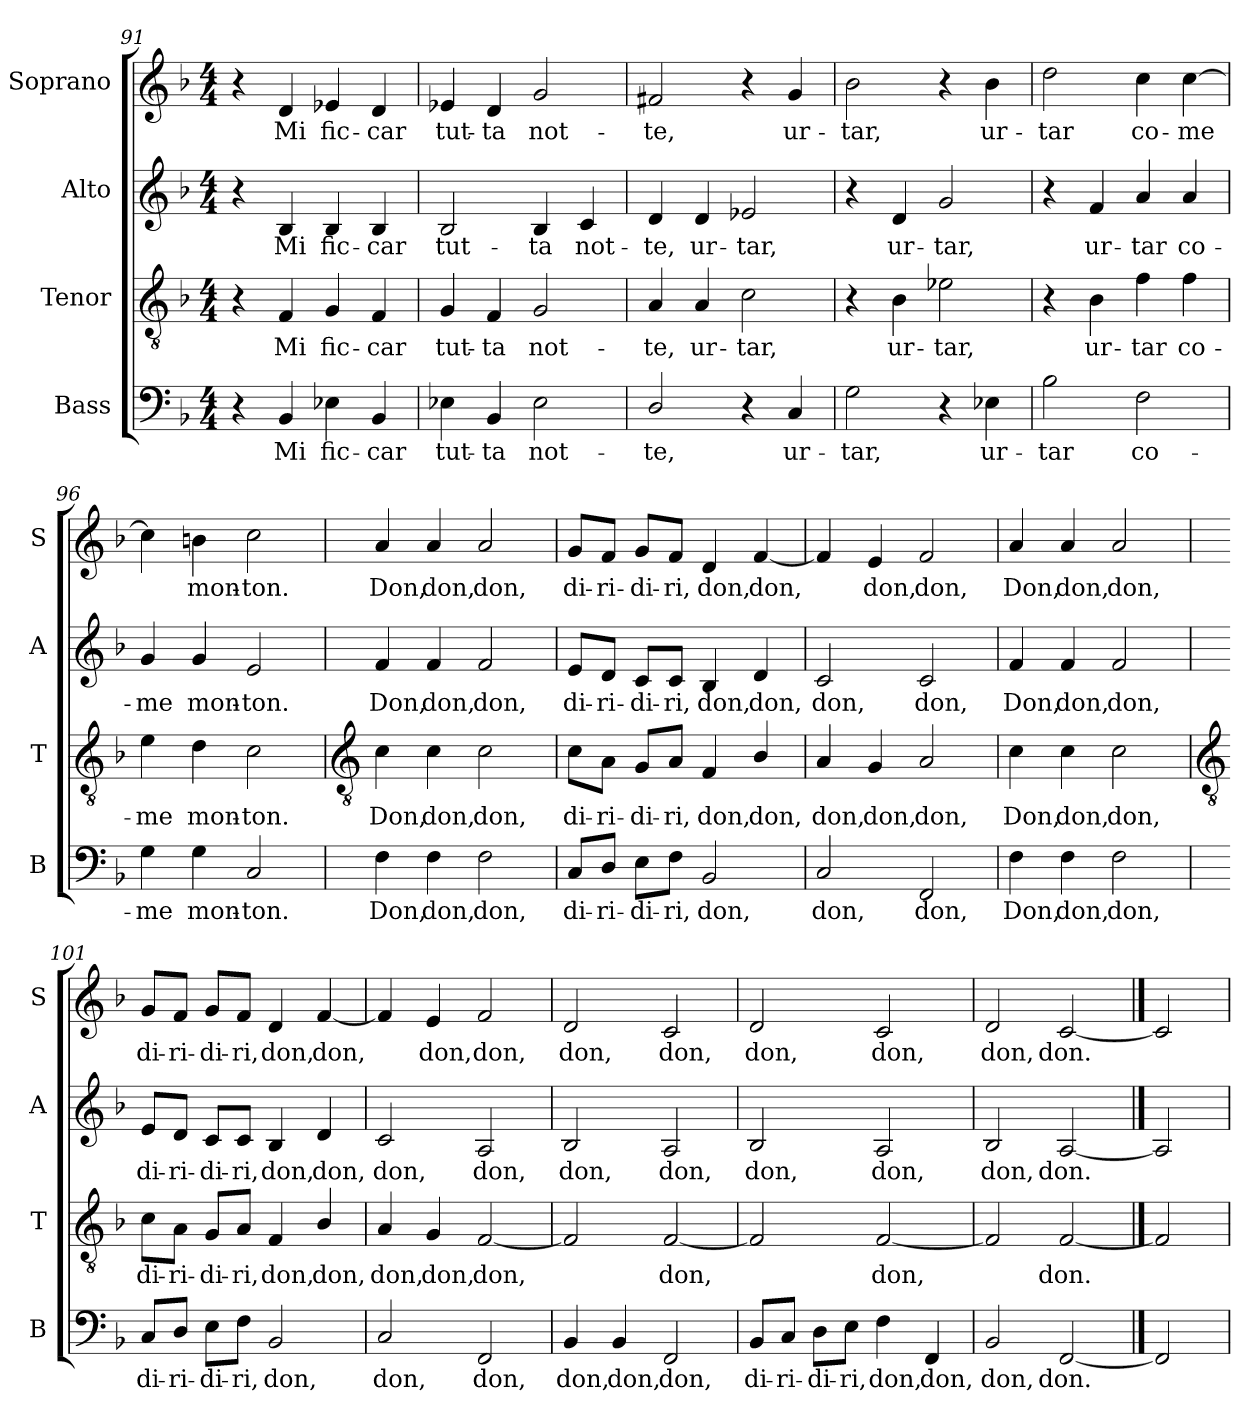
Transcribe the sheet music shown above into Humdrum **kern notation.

**kern	**text	**kern	**text	**kern	**text	**kern	**text
*part4	*part4	*part3	*part3	*part2	*part2	*part1	*part1
*staff4	*staff4	*staff3	*staff3	*staff2	*staff2	*staff1	*staff1
*I"Bass	*	*I"Tenor	*	*I"Alto	*	*I"Soprano	*
*I'B	*	*I'T	*	*I'A	*	*I'S	*
!!LO:LB:g=z
*clefF4	*	*clefGv2	*	*clefG2	*	*clefG2	*
*k[b-]	*	*k[b-]	*	*k[b-]	*	*k[b-]	*
*F:	*	*F:	*	*F:	*	*F:	*
*M4/4	*	*M4/4	*	*M4/4	*	*M4/4	*
=91	=91	=91	=91	=91	=91	=91	=91
4r	.	4r	.	4r	.	4r	.
!	!LO:LY:b	!	!LO:LY:b	!	!LO:LY:b	!	!LO:LY:b
4BB-	Mi	4F	Mi	4B-	Mi	4d	Mi
!	!LO:LY:b	!	!LO:LY:b	!	!LO:LY:b	!	!LO:LY:b
4E-X	fic-	4G	fic-	4B-	fic-	4e-X	fic-
!	!LO:LY:b	!	!LO:LY:b	!	!LO:LY:b	!	!LO:LY:b
4BB-	-car	4F	-car	4B-	-car	4d	-car
=92	=92	=92	=92	=92	=92	=92	=92
!	!LO:LY:b	!	!LO:LY:b	!	!LO:LY:b	!	!LO:LY:b
4E-X	tut-	4G	tut-	2B-	tut-	4e-X	tut-
!	!LO:LY:b	!	!LO:LY:b	!	!	!	!LO:LY:b
4BB-	-ta	4F	-ta	.	.	4d	-ta
!	!LO:LY:b	!	!LO:LY:b	!	!LO:LY:b	!	!LO:LY:b
2E-	not-	2G	not-	4B-	-ta	2g	not-
!	!	!	!	!	!LO:LY:b	!	!
.	.	.	.	4c	not-	.	.
=93	=93	=93	=93	=93	=93	=93	=93
!	!LO:LY:b	!	!LO:LY:b	!	!LO:LY:b	!	!LO:LY:b
2D/	-te,	4A	-te,	4d	-te,	2f#X	-te,
!	!	!	!LO:LY:b	!	!LO:LY:b	!	!
.	.	4A	ur-	4d	ur-	.	.
!	!	!	!LO:LY:b	!	!LO:LY:b	!	!
4r	.	2c	-tar,	2e-X	-tar,	4r	.
!	!LO:LY:b	!	!	!	!	!	!LO:LY:b
4C	ur-	.	.	.	.	4g	ur-
=94	=94	=94	=94	=94	=94	=94	=94
!	!LO:LY:b	!	!	!	!	!	!LO:LY:b
2G	-tar,	4r	.	4r	.	2b-	-tar,
!	!	!	!LO:LY:b	!	!LO:LY:b	!	!
.	.	4B-	ur-	4d	ur-	.	.
!	!	!	!LO:LY:b	!	!LO:LY:b	!	!
4r	.	2e-X	-tar,	2g	-tar,	4r	.
!	!LO:LY:b	!	!	!	!	!	!LO:LY:b
4E-X	ur-	.	.	.	.	4b-	ur-
=95	=95	=95	=95	=95	=95	=95	=95
!	!LO:LY:b	!	!	!	!	!	!LO:LY:b
2B-	-tar	4r	.	4r	.	2dd	-tar
!	!	!	!LO:LY:b	!	!LO:LY:b	!	!
.	.	4B-	ur-	4f	ur-	.	.
!	!LO:LY:b	!	!LO:LY:b	!	!LO:LY:b	!	!LO:LY:b
2F	co-	4f	-tar	4a	-tar	4cc	co-
!	!	!	!LO:LY:b	!	!LO:LY:b	!	!LO:LY:b
.	.	4f	co-	4a	co-	[4cc	-me
=96	=96	=96	=96	=96	=96	=96	=96
!	!LO:LY:b	!	!LO:LY:b	!	!LO:LY:b	!	!
4G	-me	4e	-me	4g	-me	4cc]	.
!	!LO:LY:b	!	!LO:LY:b	!	!LO:LY:b	!	!LO:LY:b
4G	mon-	4d	mon-	4g	mon-	4bn	mon-
!	!LO:LY:b	!	!LO:LY:b	!	!LO:LY:b	!	!LO:LY:b
2C	-ton.	2c	-ton.	2e	-ton.	2cc	-ton.
!!LO:LB:g=z
=97	=97	=97	=97	=97	=97	=97	=97
*	*	*clefGv2	*	*	*	*	*
!	!LO:LY:b	!	!LO:LY:b	!	!LO:LY:b	!	!LO:LY:b
4F	Don,	4c	Don,	4f	Don,	4a	Don,
!	!LO:LY:b	!	!LO:LY:b	!	!LO:LY:b	!	!LO:LY:b
4F	don,	4c	don,	4f	don,	4a	don,
!	!LO:LY:b	!	!LO:LY:b	!	!LO:LY:b	!	!LO:LY:b
2F	don,	2c	don,	2f	don,	2a	don,
=98	=98	=98	=98	=98	=98	=98	=98
!	!LO:LY:b	!	!LO:LY:b	!	!LO:LY:b	!	!LO:LY:b
8C/L	di-	8c\L	di-	8e/L	di-	8g/L	di-
!	!LO:LY:b	!	!LO:LY:b	!	!LO:LY:b	!	!LO:LY:b
8D/J	-ri-	8A\J	-ri-	8d/J	-ri-	8f/J	-ri-
!	!LO:LY:b	!	!LO:LY:b	!	!LO:LY:b	!	!LO:LY:b
8E\L	-di-	8G/L	-di-	8c/L	-di-	8g/L	-di-
!	!LO:LY:b	!	!LO:LY:b	!	!LO:LY:b	!	!LO:LY:b
8F\J	-ri,	8A/J	-ri,	8c/J	-ri,	8f/J	-ri,
!	!LO:LY:b	!	!LO:LY:b	!	!LO:LY:b	!	!LO:LY:b
2BB-	don,	4F	don,	4B-	don,	4d	don,
!	!	!	!LO:LY:b	!	!LO:LY:b	!	!LO:LY:b
.	.	4B-/	don,	4d	don,	[4f	don,
=99	=99	=99	=99	=99	=99	=99	=99
!	!LO:LY:b	!	!LO:LY:b	!	!LO:LY:b	!	!
2C	don,	4A	don,	2c	don,	4f]	.
!	!	!	!LO:LY:b	!	!	!	!LO:LY:b
.	.	4G	don,	.	.	4e	don,
!	!LO:LY:b	!	!LO:LY:b	!	!LO:LY:b	!	!LO:LY:b
2FF	don,	2A	don,	2c	don,	2f	don,
=100	=100	=100	=100	=100	=100	=100	=100
!	!LO:LY:b	!	!LO:LY:b	!	!LO:LY:b	!	!LO:LY:b
4F	Don,	4c	Don,	4f	Don,	4a	Don,
!	!LO:LY:b	!	!LO:LY:b	!	!LO:LY:b	!	!LO:LY:b
4F	don,	4c	don,	4f	don,	4a	don,
!	!LO:LY:b	!	!LO:LY:b	!	!LO:LY:b	!	!LO:LY:b
2F	don,	2c	don,	2f	don,	2a	don,
!!LO:LB:g=z
=101	=101	=101	=101	=101	=101	=101	=101
*	*	*clefGv2	*	*	*	*	*
!	!LO:LY:b	!	!LO:LY:b	!	!LO:LY:b	!	!LO:LY:b
8C/L	di-	8c\L	di-	8e/L	di-	8g/L	di-
!	!LO:LY:b	!	!LO:LY:b	!	!LO:LY:b	!	!LO:LY:b
8D/J	-ri-	8A\J	-ri-	8d/J	-ri-	8f/J	-ri-
!	!LO:LY:b	!	!LO:LY:b	!	!LO:LY:b	!	!LO:LY:b
8E\L	-di-	8G/L	-di-	8c/L	-di-	8g/L	-di-
!	!LO:LY:b	!	!LO:LY:b	!	!LO:LY:b	!	!LO:LY:b
8F\J	-ri,	8A/J	-ri,	8c/J	-ri,	8f/J	-ri,
!	!LO:LY:b	!	!LO:LY:b	!	!LO:LY:b	!	!LO:LY:b
2BB-	don,	4F	don,	4B-	don,	4d	don,
!	!	!	!LO:LY:b	!	!LO:LY:b	!	!LO:LY:b
.	.	4B-/	don,	4d	don,	[4f	don,
=102	=102	=102	=102	=102	=102	=102	=102
!	!LO:LY:b	!	!LO:LY:b	!	!LO:LY:b	!	!
2C	don,	4A	don,	2c	don,	4f]	.
!	!	!	!LO:LY:b	!	!	!	!LO:LY:b
.	.	4G	don,	.	.	4e	don,
!	!LO:LY:b	!	!LO:LY:b	!	!LO:LY:b	!	!LO:LY:b
2FF	don,	[2F	don,	2A	don,	2f	don,
=103	=103	=103	=103	=103	=103	=103	=103
!	!LO:LY:b	!	!	!	!LO:LY:b	!	!LO:LY:b
4BB-	don,	2F]	.	2B-	don,	2d	don,
!	!LO:LY:b	!	!	!	!	!	!
4BB-	don,	.	.	.	.	.	.
!	!LO:LY:b	!	!LO:LY:b	!	!LO:LY:b	!	!LO:LY:b
2FF	don,	[2F	don,	2A	don,	2c	don,
=104	=104	=104	=104	=104	=104	=104	=104
!	!LO:LY:b	!	!	!	!LO:LY:b	!	!LO:LY:b
8BB-/L	di-	2F]	.	2B-	don,	2d	don,
!	!LO:LY:b	!	!	!	!	!	!
8C/J	-ri-	.	.	.	.	.	.
!	!LO:LY:b	!	!	!	!	!	!
8D\L	-di-	.	.	.	.	.	.
!	!LO:LY:b	!	!	!	!	!	!
8E\J	-ri,	.	.	.	.	.	.
!	!LO:LY:b	!	!LO:LY:b	!	!LO:LY:b	!	!LO:LY:b
4F	don,	[2F	don,	2A	don,	2c	don,
!	!LO:LY:b	!	!	!	!	!	!
4FF	don,	.	.	.	.	.	.
=105	=105	=105	=105	=105	=105	=105	=105
!	!LO:LY:b	!	!	!	!LO:LY:b	!	!LO:LY:b
2BB-	don,	2F]	.	2B-	don,	2d	don,
!	!LO:LY:b	!	!LO:LY:b	!	!LO:LY:b	!	!LO:LY:b
[2FF	don.	[2F	don.	[2A	don.	[2c	don.
==106	==106	==106	==106	==106	==106	==106	==106
2FF]	.	2F]	.	2A]	.	2c]	.
=	=	=	=	=	=	=	=
*-	*-	*-	*-	*-	*-	*-	*-
